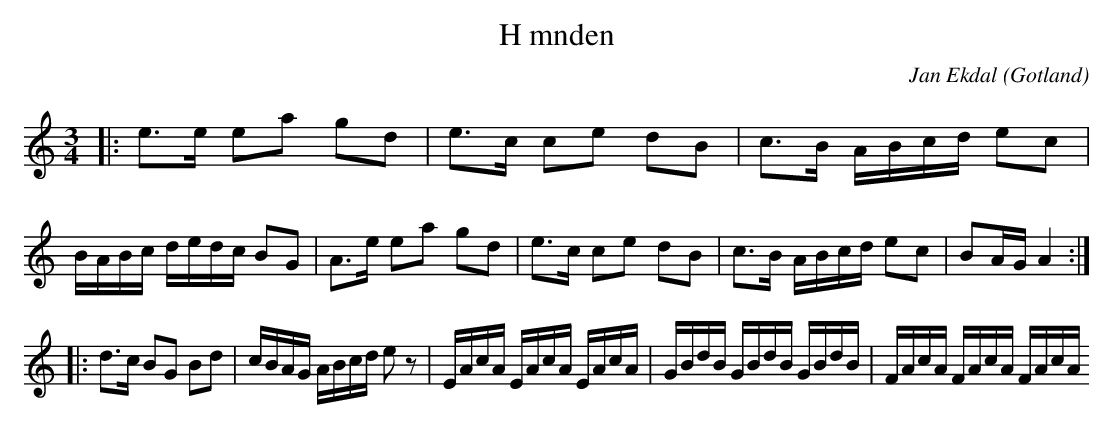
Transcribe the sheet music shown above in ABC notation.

X:1
T:H mnden
O:Gotland
C:Jan Ekdal
M:3/4
L:1/8
K:Am
|: e>e ea gd | e>c ce dB | c>B A/B/c/d/ ec | B/A/B/c/ d/e/d/c/ BG | A>e ea gd | e>c ce dB | c>B A/B/c/d/ ec | BA/G/ A2:|
|:d>c BG Bd | c/B/A/G/ A/B/c/d/ ez | E/A/c/A/ E/A/c/A/ E/A/c/A/ | G/B/d/B/ G/B/d/B/ G/B/d/B/ | F/A/c/A/ F/A/c/A/ F/A/c/A/
